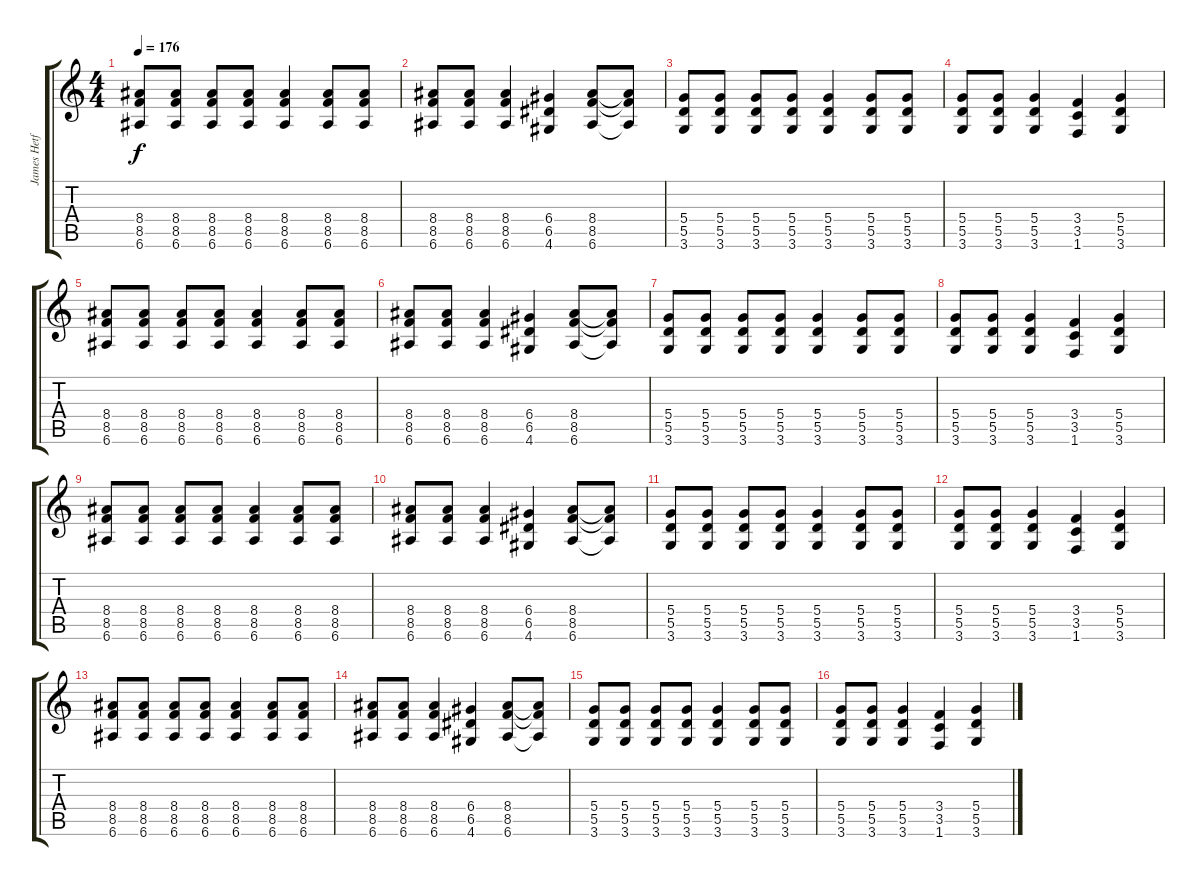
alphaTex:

\track ("James Hetfield" "James Hetf") {instrument distortionguitar}
\staff {score tabs}
\tuning (E4 B3 G3 D3 A2 E2) {hide}
\ts (4 4)
\tempo 176
\clef g2
\ks c
(8.4 8.5 6.6).8{dy f} (8.4 8.5 6.6).8 (8.4 8.5 6.6).8 (8.4 8.5 6.6).8 (8.4 8.5 6.6).4 (8.4 8.5 6.6).8 (8.4 8.5 6.6).8 |
(8.4 8.5 6.6).8 (8.4 8.5 6.6).8 (8.4 8.5 6.6).4 (6.4 6.5 4.6).4 (8.4 8.5 6.6).8 (8.4{t} 8.5{t} 6.6{t}).8 |
(5.4 5.5 3.6).8 (5.4 5.5 3.6).8 (5.4 5.5 3.6).8 (5.4 5.5 3.6).8 (5.4 5.5 3.6).4 (5.4 5.5 3.6).8 (5.4 5.5 3.6).8 |
(5.4 5.5 3.6).8 (5.4 5.5 3.6).8 (5.4 5.5 3.6).4 (3.4 3.5 1.6).4 (5.4 5.5 3.6).4 |
(8.4 8.5 6.6).8 (8.4 8.5 6.6).8 (8.4 8.5 6.6).8 (8.4 8.5 6.6).8 (8.4 8.5 6.6).4 (8.4 8.5 6.6).8 (8.4 8.5 6.6).8 |
(8.4 8.5 6.6).8 (8.4 8.5 6.6).8 (8.4 8.5 6.6).4 (6.4 6.5 4.6).4 (8.4 8.5 6.6).8 (8.4{t} 8.5{t} 6.6{t}).8 |
(5.4 5.5 3.6).8 (5.4 5.5 3.6).8 (5.4 5.5 3.6).8 (5.4 5.5 3.6).8 (5.4 5.5 3.6).4 (5.4 5.5 3.6).8 (5.4 5.5 3.6).8 |
(5.4 5.5 3.6).8 (5.4 5.5 3.6).8 (5.4 5.5 3.6).4 (3.4 3.5 1.6).4 (5.4 5.5 3.6).4 |
(8.4 8.5 6.6).8 (8.4 8.5 6.6).8 (8.4 8.5 6.6).8 (8.4 8.5 6.6).8 (8.4 8.5 6.6).4 (8.4 8.5 6.6).8 (8.4 8.5 6.6).8 |
(8.4 8.5 6.6).8 (8.4 8.5 6.6).8 (8.4 8.5 6.6).4 (6.4 6.5 4.6).4 (8.4 8.5 6.6).8 (8.4{t} 8.5{t} 6.6{t}).8 |
(5.4 5.5 3.6).8 (5.4 5.5 3.6).8 (5.4 5.5 3.6).8 (5.4 5.5 3.6).8 (5.4 5.5 3.6).4 (5.4 5.5 3.6).8 (5.4 5.5 3.6).8 |
(5.4 5.5 3.6).8 (5.4 5.5 3.6).8 (5.4 5.5 3.6).4 (3.4 3.5 1.6).4 (5.4 5.5 3.6).4 |
(8.4 8.5 6.6).8 (8.4 8.5 6.6).8 (8.4 8.5 6.6).8 (8.4 8.5 6.6).8 (8.4 8.5 6.6).4 (8.4 8.5 6.6).8 (8.4 8.5 6.6).8 |
(8.4 8.5 6.6).8 (8.4 8.5 6.6).8 (8.4 8.5 6.6).4 (6.4 6.5 4.6).4 (8.4 8.5 6.6).8 (8.4{t} 8.5{t} 6.6{t}).8 |
(5.4 5.5 3.6).8 (5.4 5.5 3.6).8 (5.4 5.5 3.6).8 (5.4 5.5 3.6).8 (5.4 5.5 3.6).4 (5.4 5.5 3.6).8 (5.4 5.5 3.6).8 |
(5.4 5.5 3.6).8 (5.4 5.5 3.6).8 (5.4 5.5 3.6).4 (3.4 3.5 1.6).4 (5.4 5.5 3.6).4
